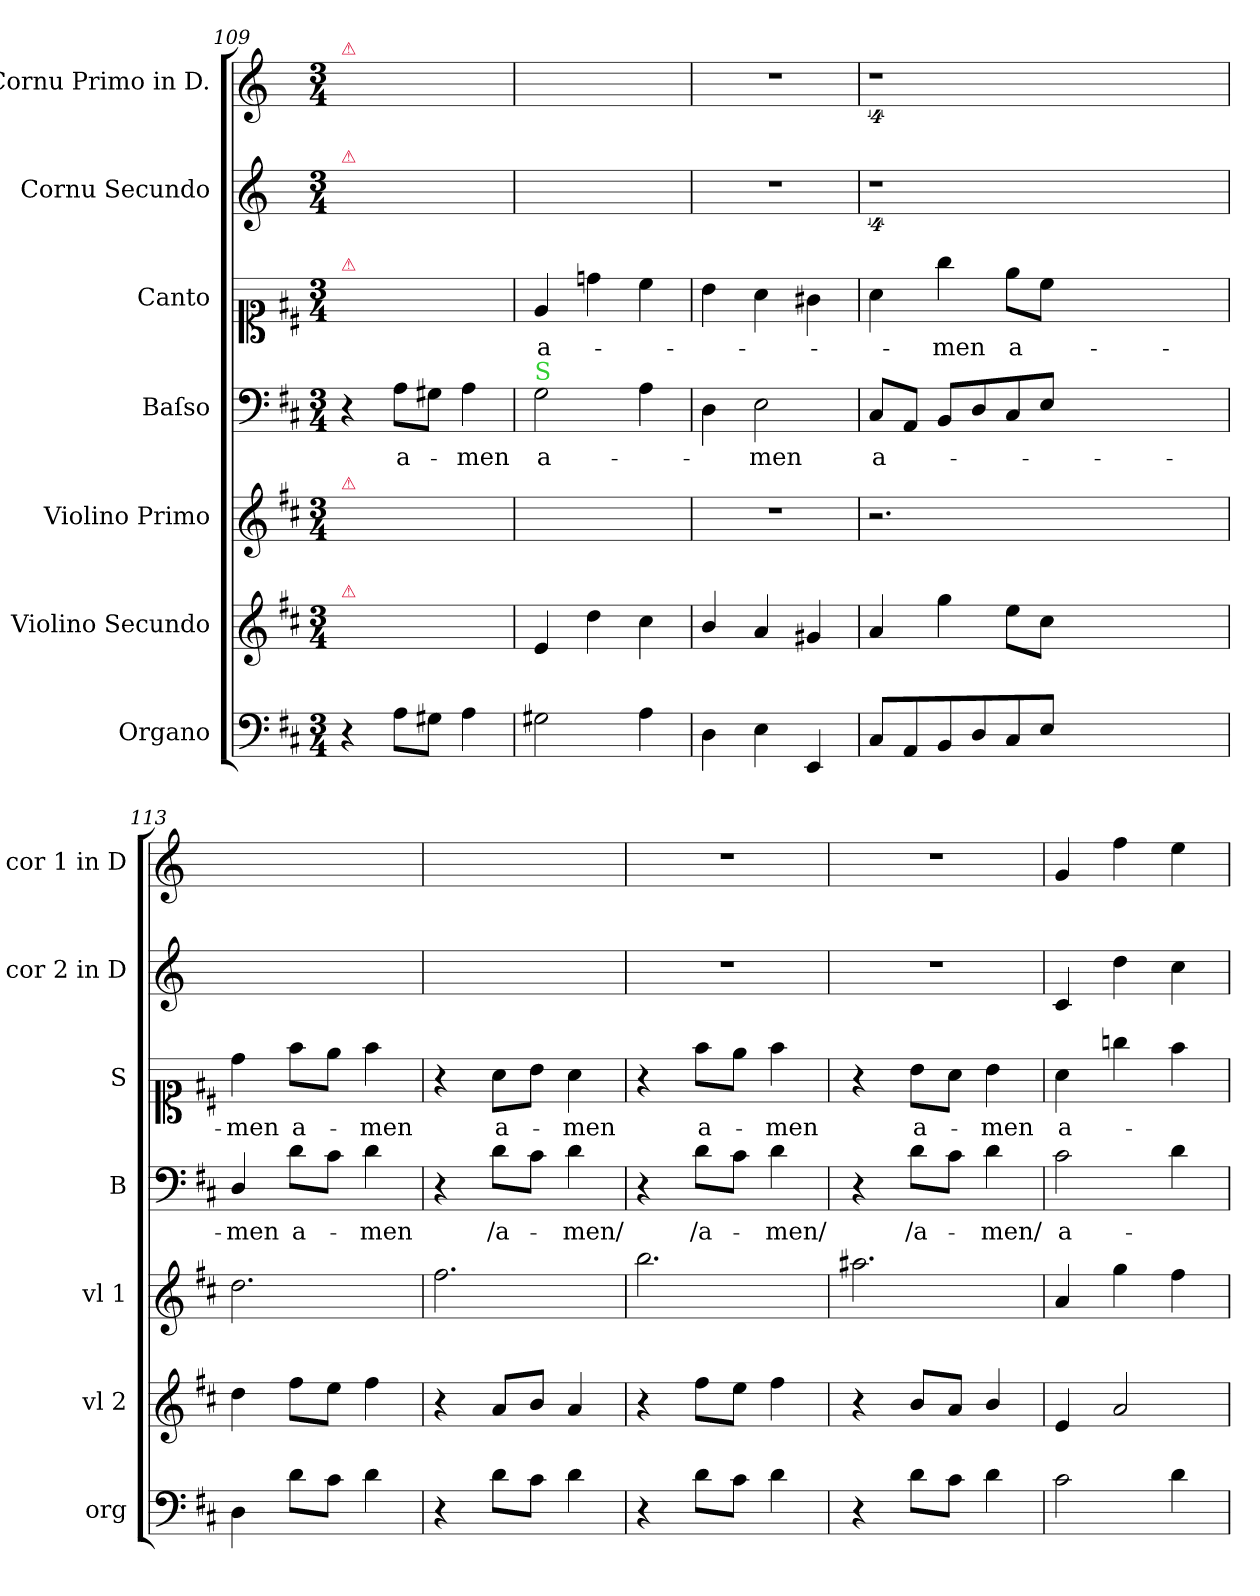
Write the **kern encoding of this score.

**kern	**kern	**kern	**kern	**text	**kern	**text	**kern	**kern
*part7	*part6	*part5	*part4	*part4	*part3	*part3	*part2	*part1
*staff7	*staff6	*staff5	*staff4	*staff4	*staff3	*staff3	*staff2	*staff1
*I"Organo	*I"Violino Secundo	*I"Violino Primo	*I"Baſso	*	*I"Canto	*	*I"Cornu Secundo	*I"Cornu Primo in D.
*I'org	*I'vl 2	*I'vl 1	*I'B	*	*I'S	*	*I'cor 2 in D	*I'cor 1 in D
*clefF4	*clefG2	*clefG2	*clefF4	*	*clefC1	*	*clefG2	*clefG2
*	*	*	*	*	*	*	*ITrd6c10	*ITrd6c10
*k[f#c#]	*k[f#c#]	*k[f#c#]	*k[f#c#]	*	*k[f#c#]	*	*k[f#c#]	*k[f#c#]
*M3/4	*M3/4	*M3/4	*M3/4	*	*M3/4	*	*M3/4	*M3/4
=109	=109	=109	=109	=109	=109	=109	=109	=109
!	!	!	!	!	!	!	!	!LO:TX:a:color=crimson:t=⚠
!	!	!	!	!	!	!	!LO:TX:a:color=crimson:t=⚠	!
!	!	!	!	!	!LO:TX:a:color=crimson:t=⚠	!	!	!
!	!	!LO:TX:a:color=crimson:t=⚠	!	!	!	!	!	!
!	!LO:TX:a:color=crimson:t=⚠	!	!	!	!	!	!	!
4r	2.ryy	2.ryy	4r	.	2.ryy	.	2.ryy	2.ryy
!	!	!	!	!LO:LY:i	!	!	!	!
8A\L	.	.	8A\L	a-	.	.	.	.
8G#X\J	.	.	8G#X\J	.	.	.	.	.
!	!	!	!	!LO:LY:i	!	!	!	!
4A\	.	.	4A\	-men	.	.	.	.
=110	=110	=110	=110	=110	=110	=110	=110	=110
!	!	!	!LO:TX:a:color=limegreen:t=S	!	!	!	!	!
2G#X\	4e/	2.ryy	2G\	a-	4e/	a-	2.ryy	2.ryy
.	4dd\	.	.	.	4ddn\	.	.	.
4A\	4cc#\	.	4A\	.	4cc#\	.	.	.
=111	=111	=111	=111	=111	=111	=111	=111	=111
4D\	4b/	2.r	4D\	.	4b\	.	2.r	2.r
4E\	4a/	.	2E\	-men	4a\	.	.	.
4EE/	4g#X/	.	.	.	4g#X\	.	.	.
=112	=112	=112	=112	=112	=112	=112	=112	=112
8C#/L	4a/	2.r	8C#/L	a-	4a\	.	4%9r	4%9r
8AA/	.	.	8AA/J	.	.	.	.	.
8BB/	4gg\	.	8BB/L	.	4gg\	-men	.	.
8D/	.	.	8D/	.	.	.	.	.
8C#/	8ee\L	.	8C#/	.	8ee\L	a-	.	.
8E/J	8cc#\J	.	8E/J	.	8cc#\J	.	.	.
1.ryy	1.ryy	1.ryy	1.ryy	.	1.ryy	.	.	.
=113	=113	=113	=113	=113	=113	=113	=113	=113
4D\	4dd\	2.dd\	4D/	-men	4dd\	-men	2.ryy	2.ryy
!	!	!	!	!	!	!LO:LY:i	!	!
8d\L	8ff#\L	.	8d\L	a-	8ff#\L	a-	.	.
8c#\J	8ee\J	.	8c#\J	.	8ee\J	.	.	.
!	!	!	!	!	!	!LO:LY:i	!	!
4d\	4ff#\	.	4d\	-men	4ff#\	-men	.	.
=114	=114	=114	=114	=114	=114	=114	=114	=114
4r	4r	2.ff#\	4r	.	4r	.	2.ryy	2.ryy
!	!	!	!	!	!	!LO:LY:i	!	!
8d\L	8a/L	.	8d\L	/a-	8a\L	a-	.	.
8c#\J	8b/J	.	8c#\J	.	8b\J	.	.	.
!	!	!	!	!	!	!LO:LY:i	!	!
4d\	4a/	.	4d\	-men/	4a\	-men	.	.
=115	=115	=115	=115	=115	=115	=115	=115	=115
4r	4r	2.bb\	4r	.	4r	.	2.r	2.r
!	!	!	!	!	!	!LO:LY:i	!	!
8d\L	8ff#\L	.	8d\L	/a-	8ff#\L	a-	.	.
8c#\J	8ee\J	.	8c#\J	.	8ee\J	.	.	.
!	!	!	!	!	!	!LO:LY:i	!	!
4d\	4ff#\	.	4d\	-men/	4ff#\	-men	.	.
=116	=116	=116	=116	=116	=116	=116	=116	=116
4r	4r	2.aa#X\	4r	.	4r	.	2.r	2.r
!	!	!	!	!	!	!LO:LY:i	!	!
8d\L	8b/L	.	8d\L	/a-	8b\L	a-	.	.
8c#\J	8a/J	.	8c#\J	.	8a\J	.	.	.
!	!	!	!	!	!	!LO:LY:i	!	!
4d\	4b/	.	4d\	-men/	4b\	-men	.	.
=117	=117	=117	=117	=117	=117	=117	=117	=117
2c#\	4e/	4a/	2c#\	a-	4a\	a-	4D/	4A/
.	2a/	4gg\	.	.	4ggn\	.	4e\	4g\
4d\	.	4ff#\	4d\	.	4ff#\	.	4d\	4f#\
=	=	=	=	=	=	=	=	=
*-	*-	*-	*-	*-	*-	*-	*-	*-
